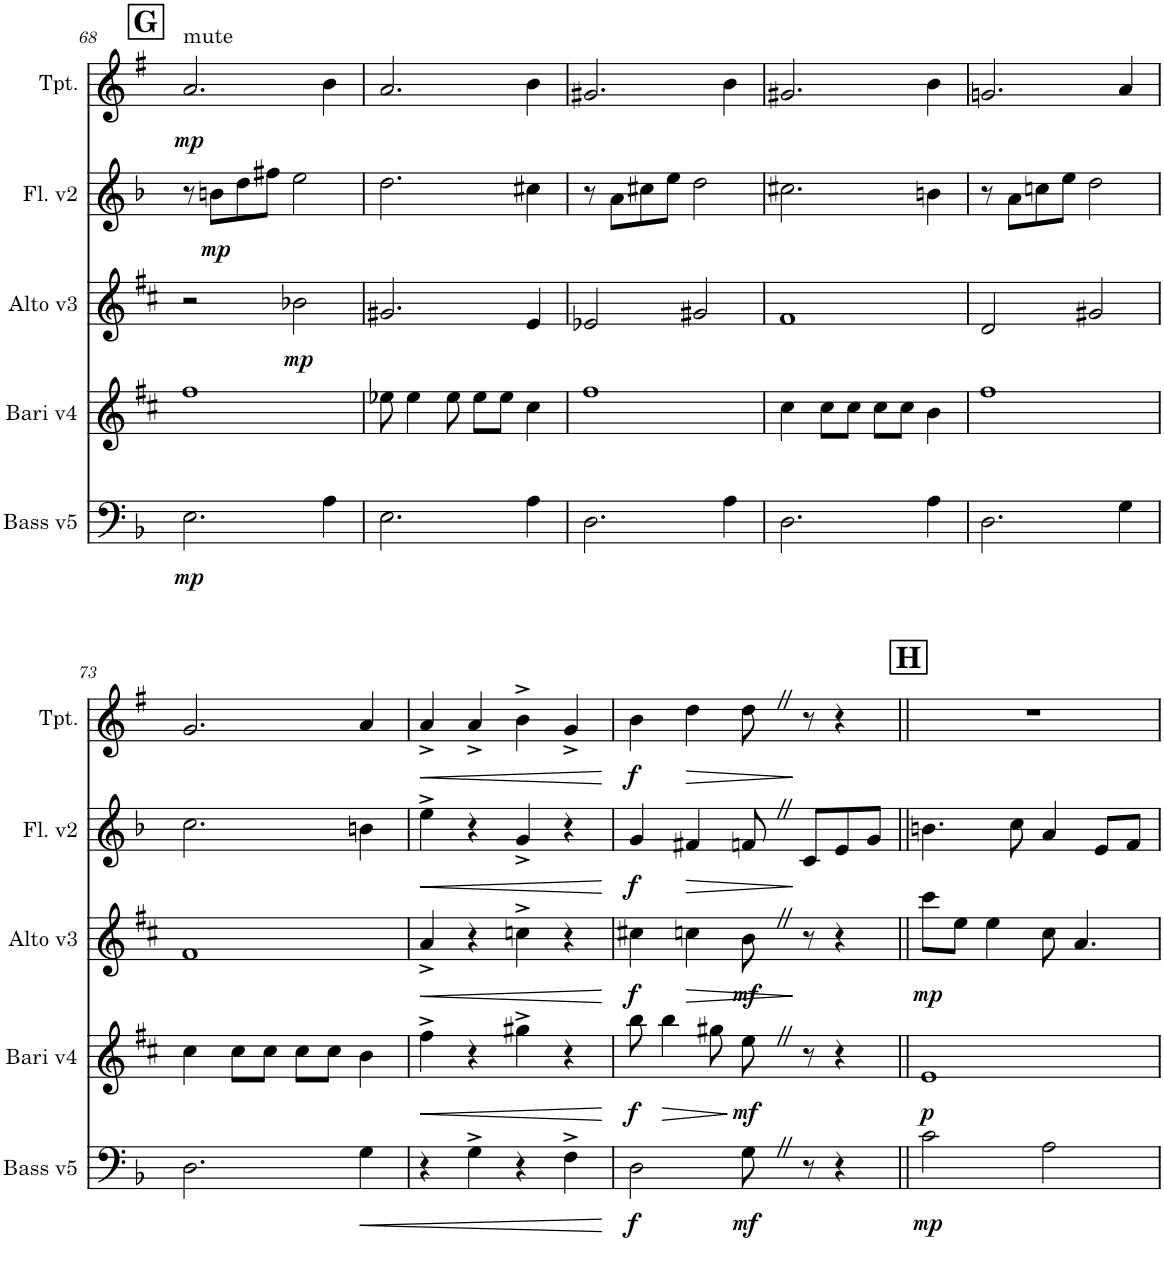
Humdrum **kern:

**kern	**dynam	**kern	**dynam	**kern	**dynam	**kern	**dynam	**kern	**dynam
*part5	*part5	*part4	*part4	*part3	*part3	*part2	*part2	*part1	*part1
*staff5	*staff5	*staff4	*staff4	*staff3	*staff3	*staff2	*staff2	*staff1	*staff1
*I"Bass v5	*	*I"Bari v4	*	*I"Alto v3	*	*I"Flute v2	*	*I"Trumpet v1	*
*I'Bass v5	*	*I'Bari v4	*	*I'Alto v3	*	*I'Fl. v2	*	*I'Tpt.	*
!!LO:PB:g=z
*clefF4	*	*clefG2	*	*clefG2	*	*clefG2	*	*clefG2	*
*Trd7c12	*	*Trd12c21	*	*Trd5c9	*	*	*	*Trd1c2	*
*k[b-]	*	*k[f#c#]	*	*k[f#c#]	*	*k[b-]	*	*k[f#]	*
*M4/4	*	*M4/4	*	*M4/4	*	*M4/4	*	*M4/4	*
!!LO:REH:place=s1:a:B:cj:fs=14:t=G
=68	=68	=68	=68	=68	=68	=68	=68	=68	=68
!	!	!	!	!	!	!	!	!LO:TX:a:t=mute	!
!	!LO:DY:b	!	!	!	!	!	!	!	!LO:DY:b
2.E\	mp	1ff#	.	2r	.	8r	.	2.a/	mp
!	!	!	!	!	!	!	!LO:DY:b	!	!
.	.	.	.	.	.	8bn\L	mp	.	.
.	.	.	.	.	.	8dd\	.	.	.
.	.	.	.	.	.	8ff#X\J	.	.	.
!	!	!	!	!	!LO:DY:b	!	!	!	!
.	.	.	.	2b-X\	mp	2ee\	.	.	.
4A\	.	.	.	.	.	.	.	4b\	.
=69	=69	=69	=69	=69	=69	=69	=69	=69	=69
2.E\	.	8ee-X\	.	2.g#X/	.	2.dd\	.	2.a/	.
.	.	4ee-\	.	.	.	.	.	.	.
.	.	8ee-\	.	.	.	.	.	.	.
.	.	8ee-\L	.	.	.	.	.	.	.
.	.	8ee-\J	.	.	.	.	.	.	.
4A\	.	4cc#\	.	4e/	.	4cc#X\	.	4b\	.
=70	=70	=70	=70	=70	=70	=70	=70	=70	=70
2.D\	.	1ff#	.	2e-X/	.	8r	.	2.g#X/	.
.	.	.	.	.	.	8a\L	.	.	.
.	.	.	.	.	.	8cc#X\	.	.	.
.	.	.	.	.	.	8ee\J	.	.	.
.	.	.	.	2g#X/	.	2dd\	.	.	.
4A\	.	.	.	.	.	.	.	4b\	.
=71	=71	=71	=71	=71	=71	=71	=71	=71	=71
2.D\	.	4cc#\	.	1f#	.	2.cc#X\	.	2.g#X/	.
.	.	8cc#\L	.	.	.	.	.	.	.
.	.	8cc#\J	.	.	.	.	.	.	.
.	.	8cc#\L	.	.	.	.	.	.	.
.	.	8cc#\J	.	.	.	.	.	.	.
4A\	.	4b\	.	.	.	4bn\	.	4b\	.
=72	=72	=72	=72	=72	=72	=72	=72	=72	=72
2.D\	.	1ff#	.	2d/	.	8r	.	2.gn/	.
.	.	.	.	.	.	8a\L	.	.	.
.	.	.	.	.	.	8ccn\	.	.	.
.	.	.	.	.	.	8ee\J	.	.	.
.	.	.	.	2g#X/	.	2dd\	.	.	.
4G\	.	.	.	.	.	.	.	4a/	.
!!LO:LB:g=z
=73	=73	=73	=73	=73	=73	=73	=73	=73	=73
2.D\	.	4cc#\	.	1f#	.	2.cc\	.	2.g/	.
.	.	8cc#\L	.	.	.	.	.	.	.
.	.	8cc#\J	.	.	.	.	.	.	.
.	.	8cc#\L	.	.	.	.	.	.	.
.	.	8cc#\J	.	.	.	.	.	.	.
!	!LO:HP:b	!	!	!	!	!	!	!	!
4G\	<	4b\	.	.	.	4bn\	.	4a/	.
=74	=74	=74	=74	=74	=74	=74	=74	=74	=74
!	!	!	!LO:HP:b	!	!LO:HP:b	!	!LO:HP:b	!	!LO:HP:b
4r	.	4ff#^\	<	4a^/	<	4ee^\	<	4a^/	<
4G^\	.	4r	.	4r	.	4r	.	4a^/	.
4r	.	4gg#X^\	.	4ccn^\	.	4g^/	.	4b^\	.
4F^\	.	4r	.	4r	.	4r	.	4g^/	.
.	[	.	[	.	[	.	[	.	[
=75	=75	=75	=75	=75	=75	=75	=75	=75	=75
!	!LO:DY:b	!	!LO:DY:b	!	!LO:DY:b	!	!LO:DY:b	!	!LO:DY:b
2D\	f	8bb\	f	4cc#X\	f	4g/	f	4b\	f
!	!	!	!LO:HP:b	!	!	!	!	!	!
.	.	4bb\	>	.	.	.	.	.	.
!	!	!	!	!	!LO:HP:b	!	!LO:HP:b	!	!LO:HP:b
.	.	.	.	4ccn\	>	4f#X/	>	4dd\	>
.	.	8gg#X\	.	.	.	.	.	.	.
!	!LO:DY:b	!	!LO:DY:n=1:b	!	!LO:DY:b	!	!	!	!
8GZ\	mf	8eeZ\	] mf	8bZ\	mf	8fnZ/	.	8ddZ\	.
8r	.	8r	.	8r	]	8c/L	]	8r	]
4r	.	4r	.	4r	.	8e/	.	4r	.
.	.	.	.	.	.	8g/J	.	.	.
!!LO:REH:place=s1:a:B:cj:fs=14:t=H
=76||	=76||	=76||	=76||	=76||	=76||	=76||	=76||	=76||	=76||
!	!LO:DY:b	!	!LO:DY:b	!	!LO:DY:b	!	!	!	!
2c\	mp	1e	p	8ccc#\L	mp	4.bn\	.	1r	.
.	.	.	.	8ee\J	.	.	.	.	.
.	.	.	.	4ee\	.	.	.	.	.
.	.	.	.	.	.	8cc\	.	.	.
2A\	.	.	.	8cc#\	.	4a/	.	.	.
.	.	.	.	4.a/	.	.	.	.	.
.	.	.	.	.	.	8e/L	.	.	.
.	.	.	.	.	.	8f/J	.	.	.
=	=	=	=	=	=	=	=	=	=
*-	*-	*-	*-	*-	*-	*-	*-	*-	*-
